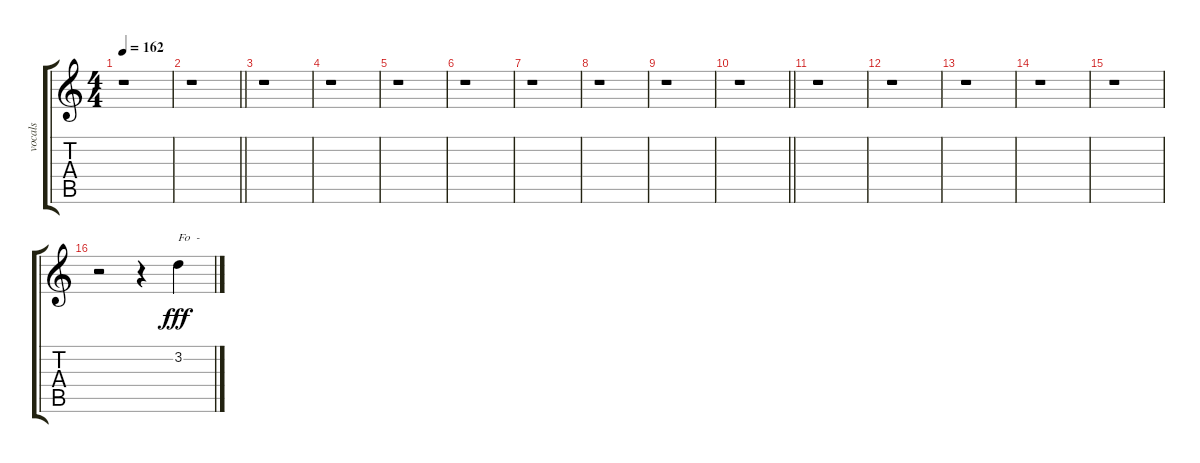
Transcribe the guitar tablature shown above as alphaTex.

\track ("vocals" "vocals") {instrument distortionguitar}
\staff {score tabs}
\tuning (E4 B3 G3 D3 A2 E2) {hide}
\ts (4 4)
\tempo 162
\clef g2
\ks c
r.1{dy ff} |
\barLineRight lightlight
r.1 |
r.1 |
r.1 |
r.1 |
r.1 |
r.1 |
r.1 |
r.1 |
\barLineRight lightlight
r.1 |
r.1 |
r.1 |
r.1 |
r.1 |
r.1 |
r.2 r.4 3.2.4{txt "Fo  -" dy fff}
